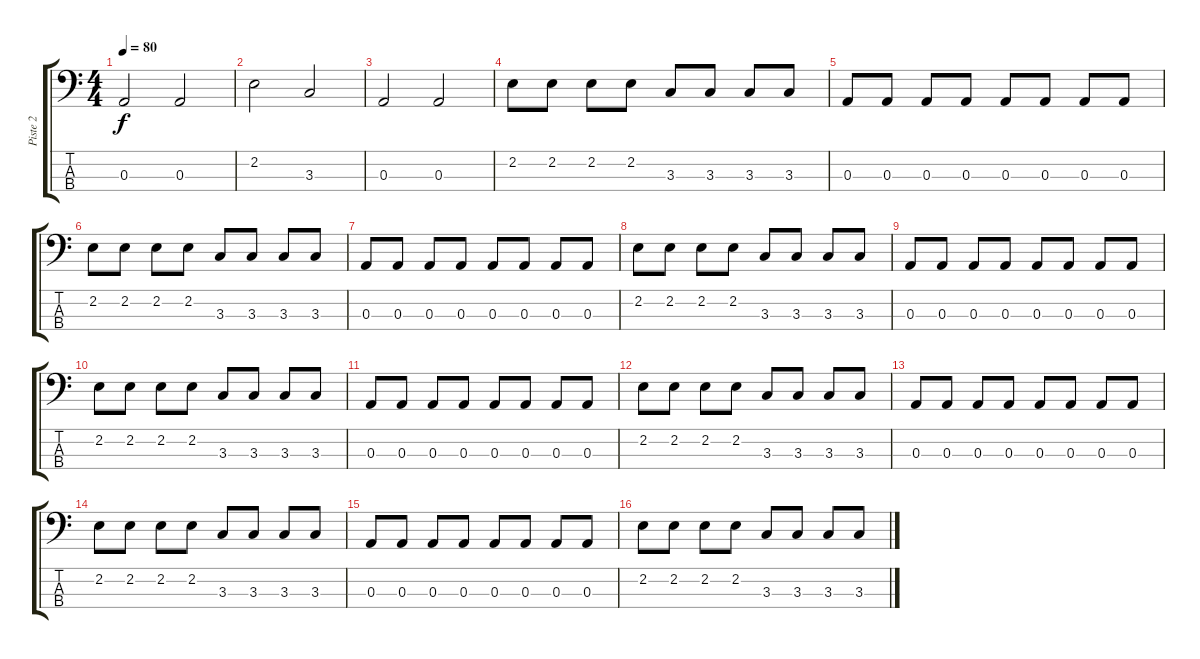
\track ("Piste 2" "Piste 2") {instrument electricbassfinger}
\staff {score tabs}
\tuning (G2 D2 A1 E1) {hide}
\ts (4 4)
\tempo 80
\clef f4
\ks c
0.3.2{dy f} 0.3.2 |
2.2.2 3.3.2 |
0.3.2 0.3.2 |
2.2.8 2.2.8 2.2.8 2.2.8 3.3.8 3.3.8 3.3.8 3.3.8 |
0.3.8 0.3.8 0.3.8 0.3.8 0.3.8 0.3.8 0.3.8 0.3.8 |
2.2.8 2.2.8 2.2.8 2.2.8 3.3.8 3.3.8 3.3.8 3.3.8 |
0.3.8 0.3.8 0.3.8 0.3.8 0.3.8 0.3.8 0.3.8 0.3.8 |
2.2.8 2.2.8 2.2.8 2.2.8 3.3.8 3.3.8 3.3.8 3.3.8 |
0.3.8 0.3.8 0.3.8 0.3.8 0.3.8 0.3.8 0.3.8 0.3.8 |
2.2.8 2.2.8 2.2.8 2.2.8 3.3.8 3.3.8 3.3.8 3.3.8 |
0.3.8 0.3.8 0.3.8 0.3.8 0.3.8 0.3.8 0.3.8 0.3.8 |
2.2.8 2.2.8 2.2.8 2.2.8 3.3.8 3.3.8 3.3.8 3.3.8 |
0.3.8 0.3.8 0.3.8 0.3.8 0.3.8 0.3.8 0.3.8 0.3.8 |
2.2.8 2.2.8 2.2.8 2.2.8 3.3.8 3.3.8 3.3.8 3.3.8 |
0.3.8 0.3.8 0.3.8 0.3.8 0.3.8 0.3.8 0.3.8 0.3.8 |
2.2.8 2.2.8 2.2.8 2.2.8 3.3.8 3.3.8 3.3.8 3.3.8
